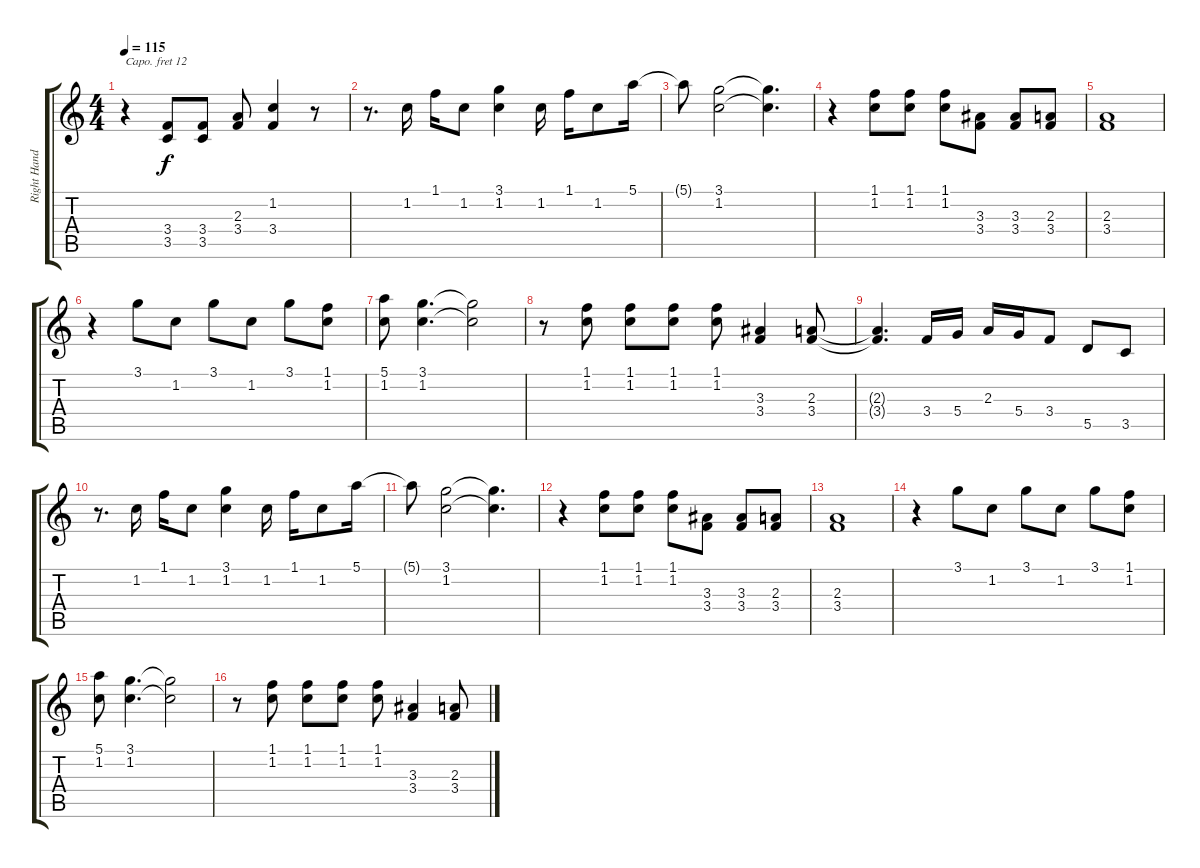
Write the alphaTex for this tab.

\track ("Right Hand" "Right Hand") {instrument acousticgrandpiano}
\staff {score tabs}
\capo 12
\tuning (E4 B3 G3 D3 A2 E2) {hide}
\ts (4 4)
\tempo 115
\clef g2
\ks c
r.4{dy f} (3.4 3.5).8 (3.4 3.5).8 (2.3 3.4).8 (1.2 3.4).4 r.8 |
r.8{d} 1.2.16 1.1.16 1.2.8 (3.1 1.2).4 1.2.16 1.1.16 1.2.8 5.1.16 |
5.1{t}.8 (3.1 1.2).2 (3.1{t} 1.2{t}).4{d} |
r.4 (1.1 1.2).8 (1.1 1.2).8 (1.1 1.2).8 (3.3 3.4).8 (3.3 3.4).8 (2.3 3.4).8 |
(2.3 3.4).1 |
r.4 3.1.8 1.2.8 3.1.8 1.2.8 3.1.8 (1.1 1.2).8 |
(5.1 1.2).8 (3.1 1.2).4{d} (3.1{t} 1.2{t}).2 |
r.8 (1.1 1.2).8 (1.1 1.2).8 (1.1 1.2).8 (1.1 1.2).8 (3.3 3.4).4 (2.3 3.4).8 |
(2.3{t} 3.4{t}).4{d} 3.4.16 5.4.16 2.3.16 5.4.16 3.4.8 5.5.8 3.5.8 |
r.8{d} 1.2.16 1.1.16 1.2.8 (3.1 1.2).4 1.2.16 1.1.16 1.2.8 5.1.16 |
5.1{t}.8 (3.1 1.2).2 (3.1{t} 1.2{t}).4{d} |
r.4 (1.1 1.2).8 (1.1 1.2).8 (1.1 1.2).8 (3.3 3.4).8 (3.3 3.4).8 (2.3 3.4).8 |
(2.3 3.4).1 |
r.4 3.1.8 1.2.8 3.1.8 1.2.8 3.1.8 (1.1 1.2).8 |
(5.1 1.2).8 (3.1 1.2).4{d} (3.1{t} 1.2{t}).2 |
r.8 (1.1 1.2).8 (1.1 1.2).8 (1.1 1.2).8 (1.1 1.2).8 (3.3 3.4).4 (2.3 3.4).8
